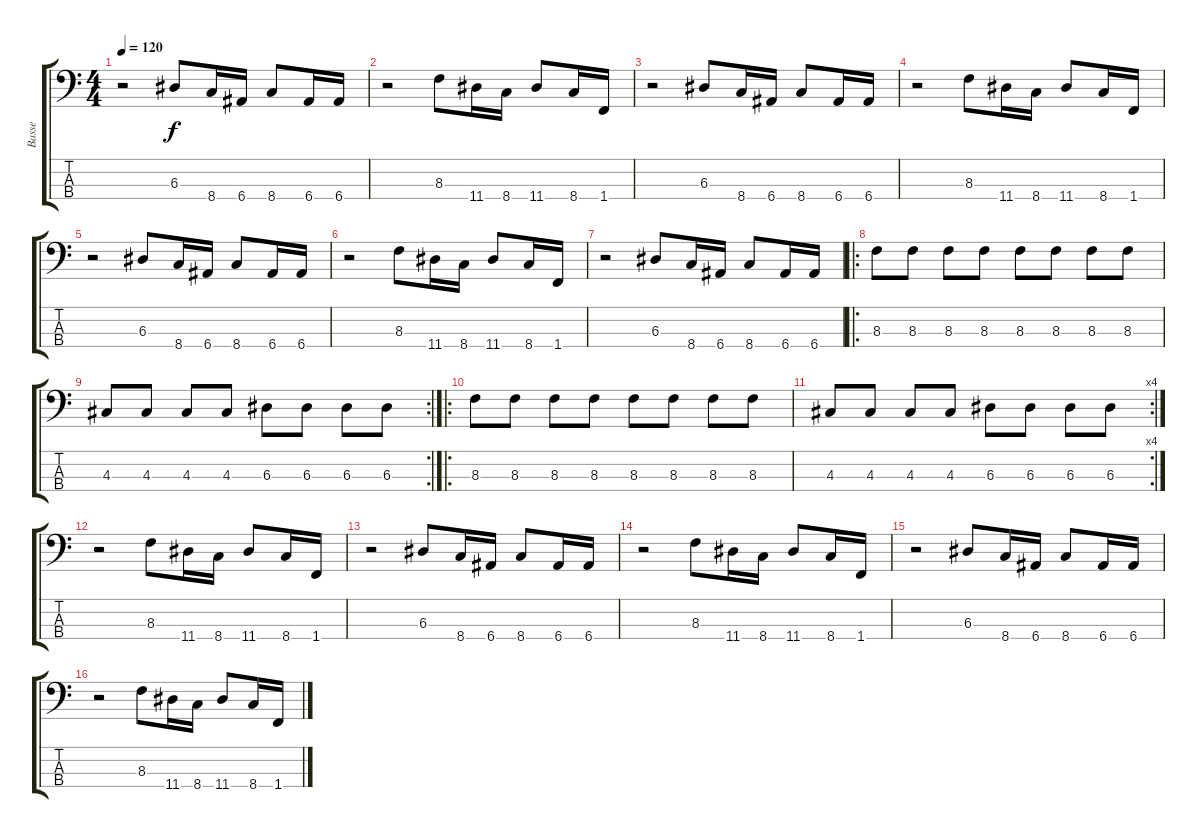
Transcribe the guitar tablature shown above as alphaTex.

\track ("Basse" "Basse") {instrument electricbassfinger}
\staff {score tabs}
\tuning (G2 D2 A1 E1) {hide}
\ts (4 4)
\tempo 120
\clef f4
\ks c
r.2{dy f} 6.3.8 8.4.16 6.4.16 8.4.8 6.4.16 6.4.16 |
r.2 8.3.8 11.4.16 8.4.16 11.4.8 8.4.16 1.4.16 |
r.2 6.3.8 8.4.16 6.4.16 8.4.8 6.4.16 6.4.16 |
r.2 8.3.8 11.4.16 8.4.16 11.4.8 8.4.16 1.4.16 |
r.2 6.3.8 8.4.16 6.4.16 8.4.8 6.4.16 6.4.16 |
r.2 8.3.8 11.4.16 8.4.16 11.4.8 8.4.16 1.4.16 |
r.2 6.3.8 8.4.16 6.4.16 8.4.8 6.4.16 6.4.16 |
\ro
8.3.8 8.3.8 8.3.8 8.3.8 8.3.8 8.3.8 8.3.8 8.3.8 |
\rc 2
4.3.8 4.3.8 4.3.8 4.3.8 6.3.8 6.3.8 6.3.8 6.3.8 |
\ro
8.3.8 8.3.8 8.3.8 8.3.8 8.3.8 8.3.8 8.3.8 8.3.8 |
\rc 4
4.3.8 4.3.8 4.3.8 4.3.8 6.3.8 6.3.8 6.3.8 6.3.8 |
r.2 8.3.8 11.4.16 8.4.16 11.4.8 8.4.16 1.4.16 |
r.2 6.3.8 8.4.16 6.4.16 8.4.8 6.4.16 6.4.16 |
r.2 8.3.8 11.4.16 8.4.16 11.4.8 8.4.16 1.4.16 |
r.2 6.3.8 8.4.16 6.4.16 8.4.8 6.4.16 6.4.16 |
r.2 8.3.8 11.4.16 8.4.16 11.4.8 8.4.16 1.4.16
